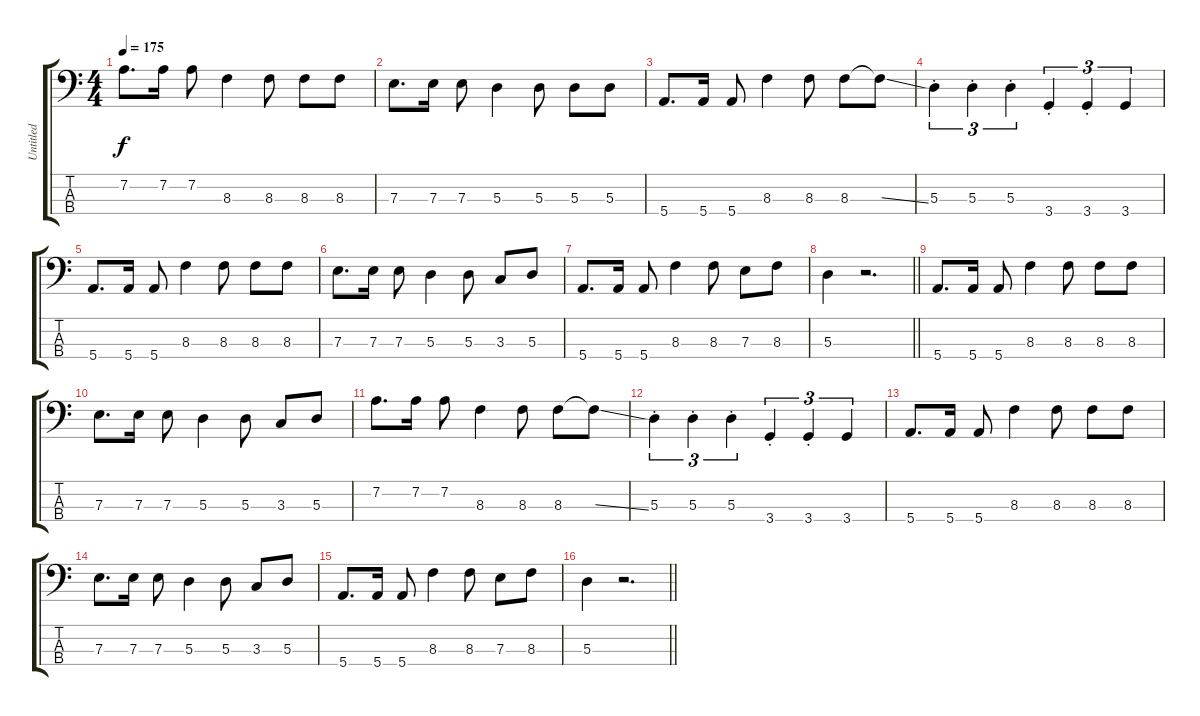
\track ("Untitled" "Untitled") {instrument electricbasspick}
\staff {score tabs}
\tuning (G2 D2 A1 E1) {hide}
\ts (4 4)
\tempo 175
\clef f4
\ks c
7.2.8{d dy f} 7.2.16 7.2.8 8.3.4 8.3.8 8.3.8 8.3.8 |
7.3.8{d} 7.3.16 7.3.8 5.3.4 5.3.8 5.3.8 5.3.8 |
5.4.8{d} 5.4.16 5.4.8 8.3.4 8.3.8 8.3.8 8.3{ss t}.8 |
5.3{st}.4{tu (3 2)} 5.3{st}.4{tu (3 2)} 5.3{st}.4{tu (3 2)} 3.4{st}.4{tu (3 2)} 3.4{st}.4{tu (3 2)} 3.4.4{tu (3 2)} |
5.4.8{d} 5.4.16 5.4.8 8.3.4 8.3.8 8.3.8 8.3.8 |
7.3.8{d} 7.3.16 7.3.8 5.3.4 5.3.8 3.3.8 5.3.8 |
5.4.8{d} 5.4.16 5.4.8 8.3.4 8.3.8 7.3.8 8.3.8 |
\barLineRight lightlight
5.3.4 r.2{d} |
5.4.8{d} 5.4.16 5.4.8 8.3.4 8.3.8 8.3.8 8.3.8 |
7.3.8{d} 7.3.16 7.3.8 5.3.4 5.3.8 3.3.8 5.3.8 |
7.2.8{d} 7.2.16 7.2.8 8.3.4 8.3.8 8.3.8 8.3{ss t}.8 |
5.3{st}.4{tu (3 2)} 5.3{st}.4{tu (3 2)} 5.3{st}.4{tu (3 2)} 3.4{st}.4{tu (3 2)} 3.4{st}.4{tu (3 2)} 3.4.4{tu (3 2)} |
5.4.8{d} 5.4.16 5.4.8 8.3.4 8.3.8 8.3.8 8.3.8 |
7.3.8{d} 7.3.16 7.3.8 5.3.4 5.3.8 3.3.8 5.3.8 |
5.4.8{d} 5.4.16 5.4.8 8.3.4 8.3.8 7.3.8 8.3.8 |
\barLineRight lightlight
5.3.4 r.2{d}
